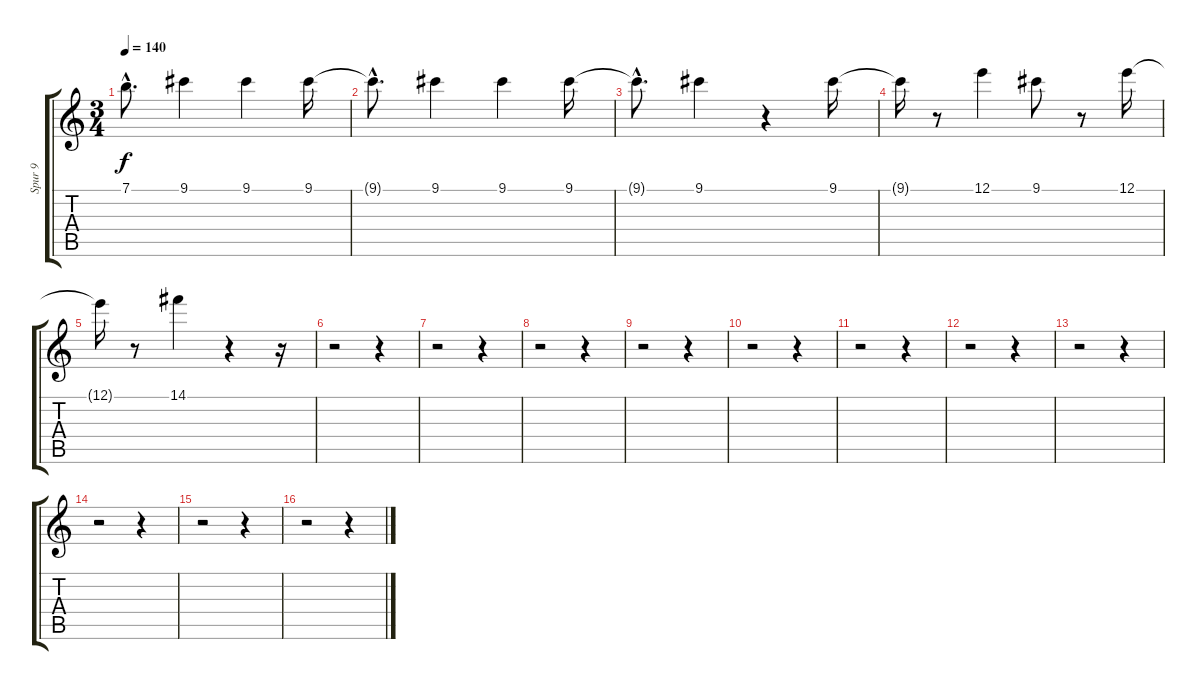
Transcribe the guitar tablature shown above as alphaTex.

\track ("Spur 9" "Spur 9") {instrument overdrivenguitar}
\staff {score tabs}
\tuning (E4 B3 G3 D3 A2 E2) {hide}
\ts (3 4)
\tempo 140
\clef g2
\ks c
7.1{hac t}.8{d dy f} 9.1.4 9.1.4 9.1.16 |
9.1{hac t}.8{d} 9.1.4 9.1.4 9.1.16 |
9.1{hac t}.8{d} 9.1.4 r.4 9.1.16 |
9.1{t}.16 r.8 12.1.4 9.1.8 r.8 12.1.16 |
12.1{t}.16 r.8 14.1.4 r.4 r.16 |
r.2 r.4 |
r.2 r.4 |
r.2 r.4 |
r.2 r.4 |
r.2 r.4 |
r.2 r.4 |
r.2 r.4 |
r.2 r.4 |
r.2 r.4 |
r.2 r.4 |
r.2 r.4
